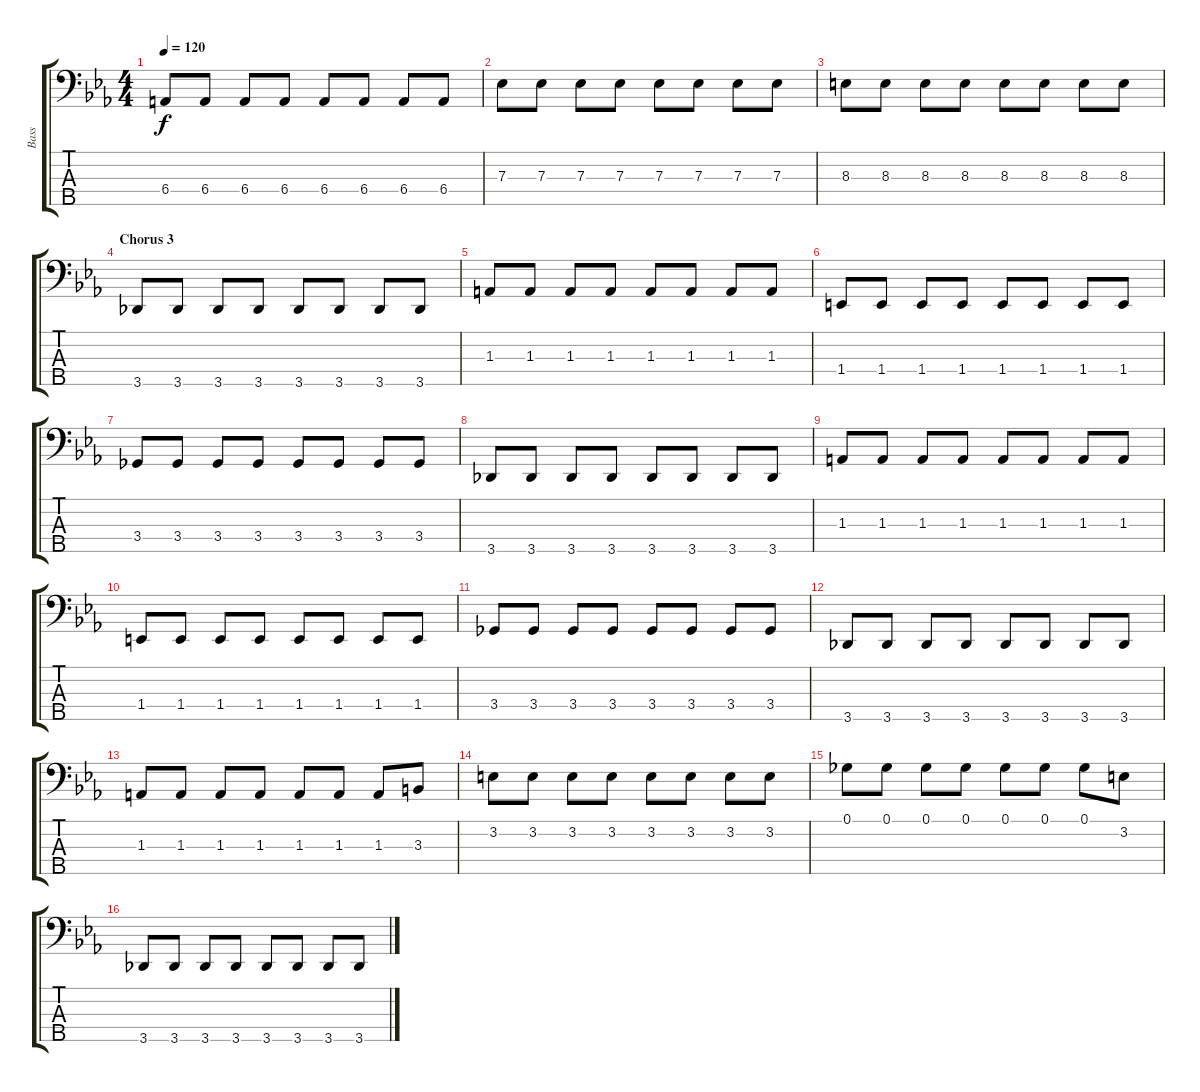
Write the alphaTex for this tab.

\track ("Bass" "Bass") {instrument electricbassfinger}
\staff {score tabs}
\tuning (Gb2 Db2 Ab1 Eb1 Bb0) {hide}
\ts (4 4)
\tempo 120
\clef f4
\ks eb
6.4.8{dy f} 6.4.8 6.4.8 6.4.8 6.4.8 6.4.8 6.4.8 6.4.8 |
7.3.8 7.3.8 7.3.8 7.3.8 7.3.8 7.3.8 7.3.8 7.3.8 |
8.3.8 8.3.8 8.3.8 8.3.8 8.3.8 8.3.8 8.3.8 8.3.8 |
\section ("" "Chorus 3")
3.5.8 3.5.8 3.5.8 3.5.8 3.5.8 3.5.8 3.5.8 3.5.8 |
1.3.8 1.3.8 1.3.8 1.3.8 1.3.8 1.3.8 1.3.8 1.3.8 |
1.4.8 1.4.8 1.4.8 1.4.8 1.4.8 1.4.8 1.4.8 1.4.8 |
3.4.8 3.4.8 3.4.8 3.4.8 3.4.8 3.4.8 3.4.8 3.4.8 |
3.5.8 3.5.8 3.5.8 3.5.8 3.5.8 3.5.8 3.5.8 3.5.8 |
1.3.8 1.3.8 1.3.8 1.3.8 1.3.8 1.3.8 1.3.8 1.3.8 |
1.4.8 1.4.8 1.4.8 1.4.8 1.4.8 1.4.8 1.4.8 1.4.8 |
3.4.8 3.4.8 3.4.8 3.4.8 3.4.8 3.4.8 3.4.8 3.4.8 |
3.5.8 3.5.8 3.5.8 3.5.8 3.5.8 3.5.8 3.5.8 3.5.8 |
1.3.8 1.3.8 1.3.8 1.3.8 1.3.8 1.3.8 1.3.8 3.3.8 |
3.2.8 3.2.8 3.2.8 3.2.8 3.2.8 3.2.8 3.2.8 3.2.8 |
0.1.8 0.1.8 0.1.8 0.1.8 0.1.8 0.1.8 0.1.8 3.2.8 |
3.5.8 3.5.8 3.5.8 3.5.8 3.5.8 3.5.8 3.5.8 3.5.8
